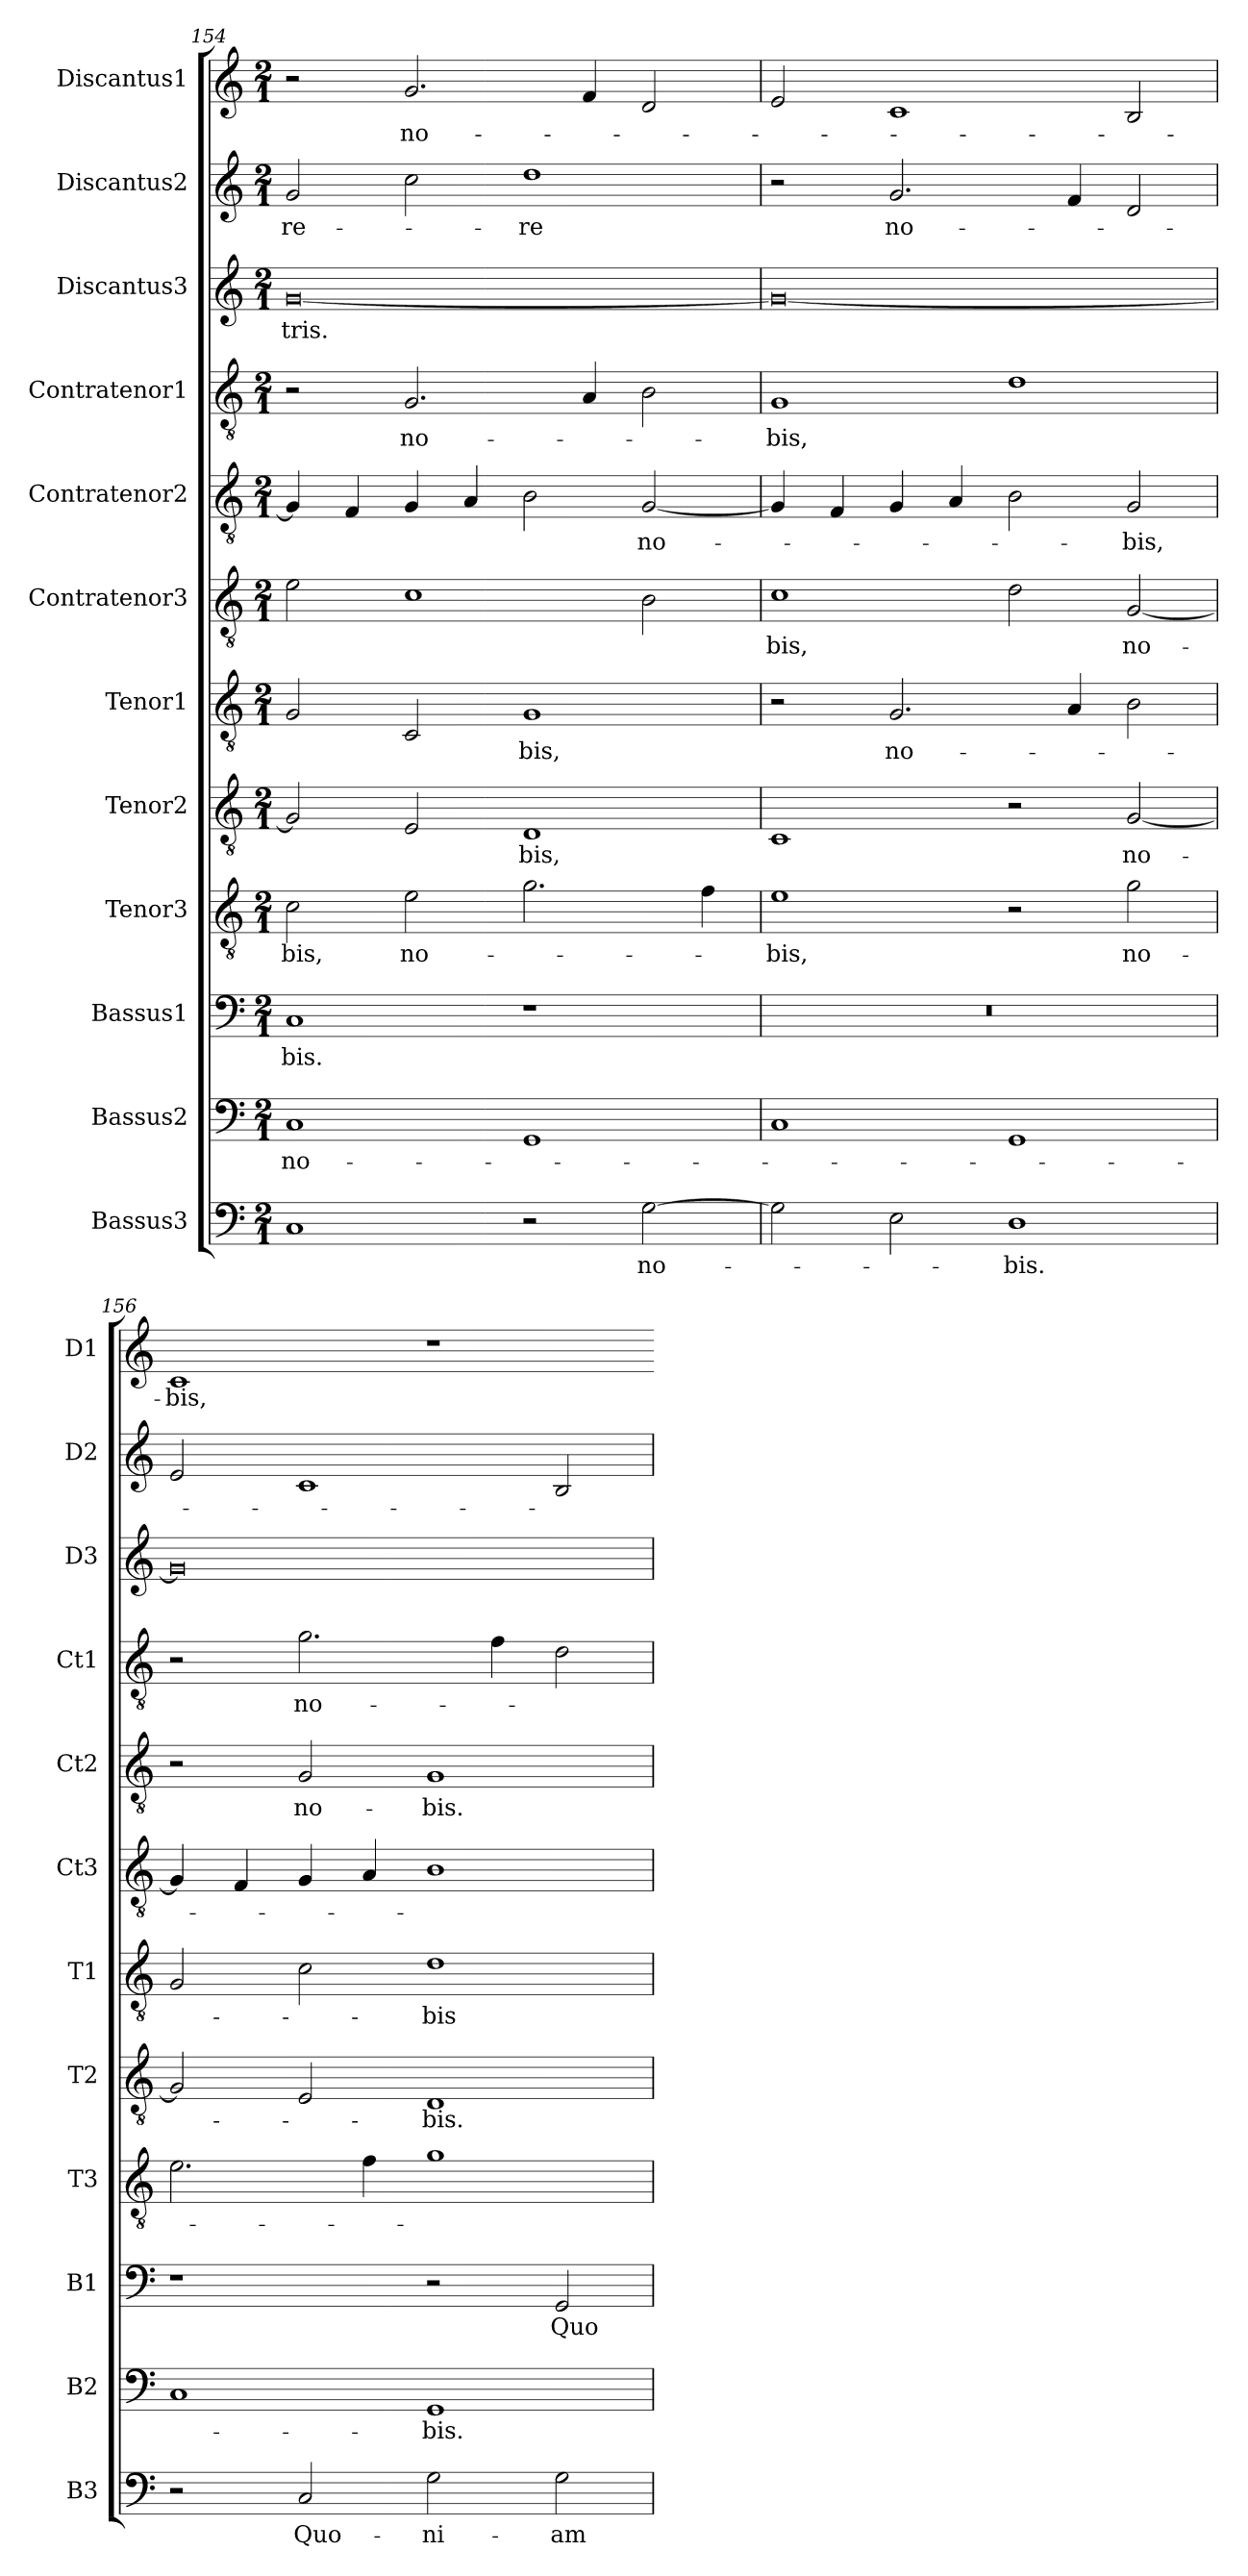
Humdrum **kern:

**kern	**text	**kern	**text	**kern	**text	**kern	**text	**kern	**text	**kern	**text	**kern	**text	**kern	**text	**kern	**text	**kern	**text	**kern	**text	**kern	**text
*part12	*part12	*part11	*part11	*part10	*part10	*part9	*part9	*part8	*part8	*part7	*part7	*part6	*part6	*part5	*part5	*part4	*part4	*part3	*part3	*part2	*part2	*part1	*part1
*staff12	*staff12	*staff11	*staff11	*staff10	*staff10	*staff9	*staff9	*staff8	*staff8	*staff7	*staff7	*staff6	*staff6	*staff5	*staff5	*staff4	*staff4	*staff3	*staff3	*staff2	*staff2	*staff1	*staff1
*I"Bassus3	*	*I"Bassus2	*	*I"Bassus1	*	*I"Tenor3	*	*I"Tenor2	*	*I"Tenor1	*	*I"Contratenor3	*	*I"Contratenor2	*	*I"Contratenor1	*	*I"Discantus3	*	*I"Discantus2	*	*I"Discantus1	*
*I'B3	*	*I'B2	*	*I'B1	*	*I'T3	*	*I'T2	*	*I'T1	*	*I'Ct3	*	*I'Ct2	*	*I'Ct1	*	*I'D3	*	*I'D2	*	*I'D1	*
*clefF4	*	*clefF4	*	*clefF4	*	*clefGv2	*	*clefGv2	*	*clefGv2	*	*clefGv2	*	*clefGv2	*	*clefGv2	*	*clefG2	*	*clefG2	*	*clefG2	*
*k[]	*	*k[]	*	*k[]	*	*k[]	*	*k[]	*	*k[]	*	*k[]	*	*k[]	*	*k[]	*	*k[]	*	*k[]	*	*k[]	*
*M2/1	*	*M2/1	*	*M2/1	*	*M2/1	*	*M2/1	*	*M2/1	*	*M2/1	*	*M2/1	*	*M2/1	*	*M2/1	*	*M2/1	*	*M2/1	*
=154	=154	=154	=154	=154	=154	=154	=154	=154	=154	=154	=154	=154	=154	=154	=154	=154	=154	=154	=154	=154	=154	=154	=154
1C/	.	1C/	no-	1C/	-bis.	2c\	-bis,	2G/]	.	2G/	.	2e\	.	4G/]	.	2r	.	[0g/	-tris.	2g/	-re-	2r	.
.	.	.	.	.	.	.	.	.	.	.	.	.	.	4F/	.	.	.	.	.	.	.	.	.
.	.	.	.	.	.	2e\	no-	2E/	.	2C/	.	1c\	.	4G/	.	2.G/	no-	.	.	2cc\	.	2.g/	no-
.	.	.	.	.	.	.	.	.	.	.	.	.	.	4A/	.	.	.	.	.	.	.	.	.
2r	.	1GG/	.	1r	.	2.g\	.	1D/	-bis,	1G/	-bis,	.	.	2B\	.	.	.	.	.	1dd\	-re	.	.
.	.	.	.	.	.	.	.	.	.	.	.	.	.	.	.	4A/	.	.	.	.	.	4f/	.
[2G\	no-	.	.	.	.	.	.	.	.	.	.	2B\	.	[2G/	no-	2B\	.	.	.	.	.	2d/	.
.	.	.	.	.	.	4f\	.	.	.	.	.	.	.	.	.	.	.	.	.	.	.	.	.
=155	=155	=155	=155	=155	=155	=155	=155	=155	=155	=155	=155	=155	=155	=155	=155	=155	=155	=155	=155	=155	=155	=155	=155
2G\]	.	1C/	.	0r	.	1e\	-bis,	1C/	.	2r	.	1c\	-bis,	4G/]	.	1G/	-bis,	0g/_	.	2r	.	2e/	.
.	.	.	.	.	.	.	.	.	.	.	.	.	.	4F/	.	.	.	.	.	.	.	.	.
2E\	.	.	.	.	.	.	.	.	.	2.G/	no-	.	.	4G/	.	.	.	.	.	2.g/	no-	1c/	.
.	.	.	.	.	.	.	.	.	.	.	.	.	.	4A/	.	.	.	.	.	.	.	.	.
1D\	-bis.	1GG/	.	.	.	2r	.	2r	.	.	.	2d\	.	2B\	.	1d\	.	.	.	.	.	.	.
.	.	.	.	.	.	.	.	.	.	4A/	.	.	.	.	.	.	.	.	.	4f/	.	.	.
.	.	.	.	.	.	2g\	no-	[2G/	no-	2B\	.	[2G/	no-	2G/	-bis,	.	.	.	.	2d/	.	2B/	.
=156	=156	=156	=156	=156	=156	=156	=156	=156	=156	=156	=156	=156	=156	=156	=156	=156	=156	=156	=156	=156	=156	=156	=156
2r	.	1C/	.	1r	.	2.e\	.	2G/]	.	2G/	.	4G/]	.	2r	.	2r	.	0g/]	.	2e/	.	1c/	-bis,
.	.	.	.	.	.	.	.	.	.	.	.	4F/	.	.	.	.	.	.	.	.	.	.	.
2C/	Quo-	.	.	.	.	.	.	2E/	.	2c\	.	4G/	.	2G/	no-	2.g\	no-	.	.	1c/	.	.	.
.	.	.	.	.	.	4f\	.	.	.	.	.	4A/	.	.	.	.	.	.	.	.	.	.	.
2G\	-ni-	1GG/	-bis.	2r	.	1g\	.	1D/	-bis.	1d\	-bis	1B\	.	1G/	-bis.	.	.	.	.	.	.	1r	.
.	.	.	.	.	.	.	.	.	.	.	.	.	.	.	.	4f\	.	.	.	.	.	.	.
2G\	-am	.	.	2GG/	Quo-	.	.	.	.	.	.	.	.	.	.	2d\	.	.	.	2B/	.	.	.
=	=-	=	=-	=	=-	=	=-	=	=-	=	=-	=	=-	=	=-	=	=-	=	=-	=	=-	=-	=-
*-	*-	*-	*-	*-	*-	*-	*-	*-	*-	*-	*-	*-	*-	*-	*-	*-	*-	*-	*-	*-	*-	*-	*-
